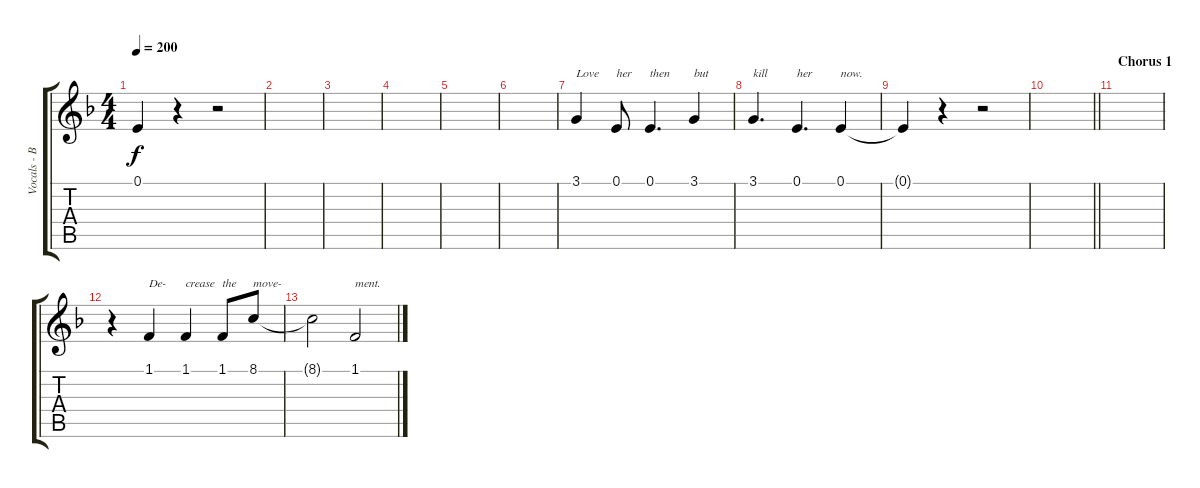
\track ("Vocals - Ben Johnston" "Vocals - B") {instrument altosax}
\staff {score tabs}
\tuning (E4 B3 G3 D3 A2 E2) {hide}
\ts (4 4)
\tempo 200
\clef g2
\ks f
0.1{t}.4{dy f} r.4 r.2 |
|
|
|
|
|
3.1.4{txt "Love"} 0.1.8{txt "her"} 0.1.4{d txt "then"} 3.1.4{txt "but"} |
3.1.4{d txt "kill"} 0.1.4{d txt "her"} 0.1.4{txt "now."} |
0.1{t}.4 r.4 r.2 |
\barLineRight lightlight
|
\section ("" "Chorus 1")
|
r.4 1.1.4{txt "De-"} 1.1.4{txt "crease"} 1.1.8{txt "the"} 8.1.8{txt "move-"} |
8.1{t}.2 1.1.2{txt "ment."}
